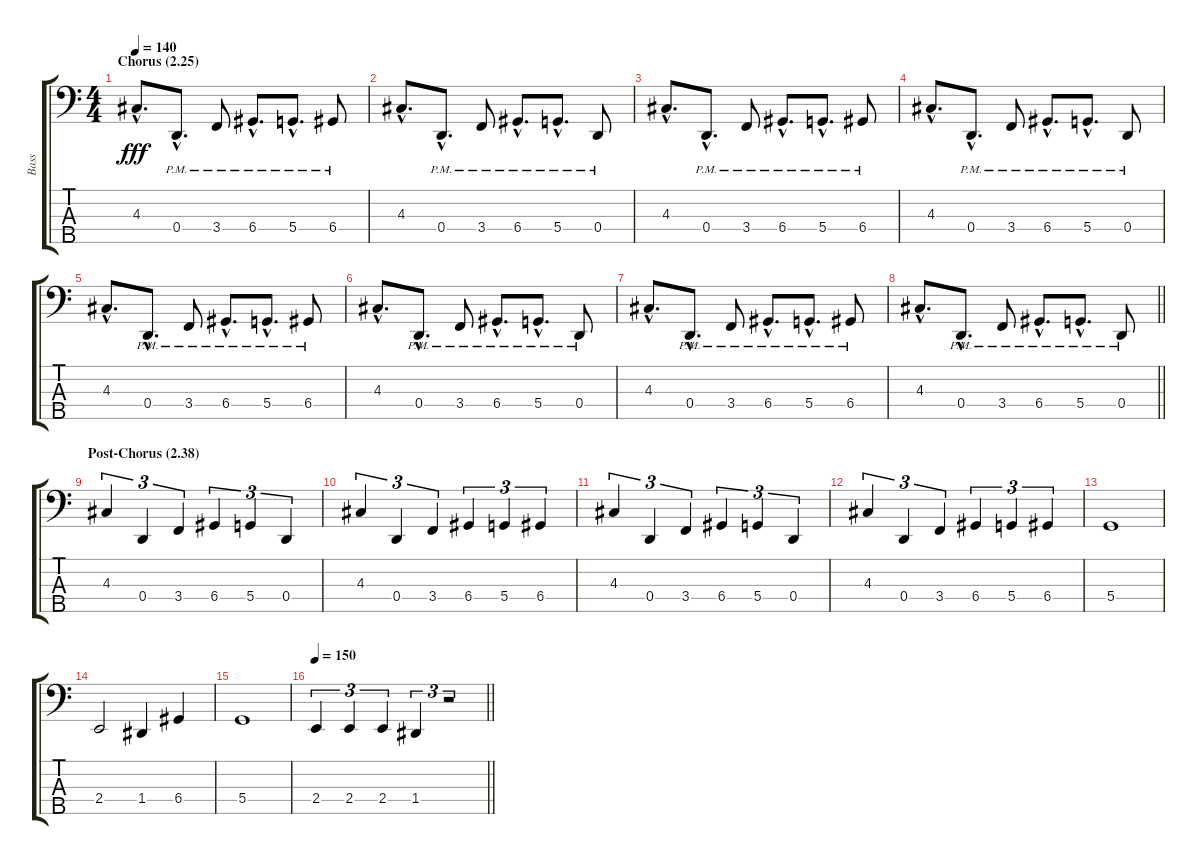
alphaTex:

\track ("Bass" "Bass") {instrument electricbassfinger}
\staff {score tabs}
\tuning (G2 D2 A1 D1 A0) {hide}
\ts (4 4)
\section ("" "Chorus (2.25)")
\tempo 140
\clef f4
\ks c
4.3{hac}.8{d dy fff} 0.4{hac pm}.8{d} 3.4{pm}.8 6.4{hac pm}.8{d} 5.4{hac pm}.8{d} 6.4{pm}.8 |
4.3{hac}.8{d} 0.4{hac pm}.8{d} 3.4{pm}.8 6.4{hac pm}.8{d} 5.4{hac pm}.8{d} 0.4{pm}.8 |
4.3{hac}.8{d} 0.4{hac pm}.8{d} 3.4{pm}.8 6.4{hac pm}.8{d} 5.4{hac pm}.8{d} 6.4{pm}.8 |
4.3{hac}.8{d} 0.4{hac pm}.8{d} 3.4{pm}.8 6.4{hac pm}.8{d} 5.4{hac pm}.8{d} 0.4{pm}.8 |
4.3{hac}.8{d} 0.4{hac pm}.8{d} 3.4{pm}.8 6.4{hac pm}.8{d} 5.4{hac pm}.8{d} 6.4{pm}.8 |
4.3{hac}.8{d} 0.4{hac pm}.8{d} 3.4{pm}.8 6.4{hac pm}.8{d} 5.4{hac pm}.8{d} 0.4{pm}.8 |
4.3{hac}.8{d} 0.4{hac pm}.8{d} 3.4{pm}.8 6.4{hac pm}.8{d} 5.4{hac pm}.8{d} 6.4{pm}.8 |
\barLineRight lightlight
4.3{hac}.8{d} 0.4{hac pm}.8{d} 3.4{pm}.8 6.4{hac pm}.8{d} 5.4{hac pm}.8{d} 0.4{pm}.8 |
\section ("" "Post-Chorus (2.38)")
4.3.4{tu (3 2)} 0.4.4{tu (3 2)} 3.4.4{tu (3 2)} 6.4.4{tu (3 2)} 5.4.4{tu (3 2)} 0.4.4{tu (3 2)} |
4.3.4{tu (3 2)} 0.4.4{tu (3 2)} 3.4.4{tu (3 2)} 6.4.4{tu (3 2)} 5.4.4{tu (3 2)} 6.4.4{tu (3 2)} |
4.3.4{tu (3 2)} 0.4.4{tu (3 2)} 3.4.4{tu (3 2)} 6.4.4{tu (3 2)} 5.4.4{tu (3 2)} 0.4.4{tu (3 2)} |
4.3.4{tu (3 2)} 0.4.4{tu (3 2)} 3.4.4{tu (3 2)} 6.4.4{tu (3 2)} 5.4.4{tu (3 2)} 6.4.4{tu (3 2)} |
5.4.1 |
2.4.2 1.4.4 6.4.4 |
5.4.1 |
\tempo 150
\barLineRight lightlight
2.4.4{tu (3 2)} 2.4.4{tu (3 2)} 2.4.4{tu (3 2)} 1.4.4{tu (3 2)} r.2{tu (3 2)}
